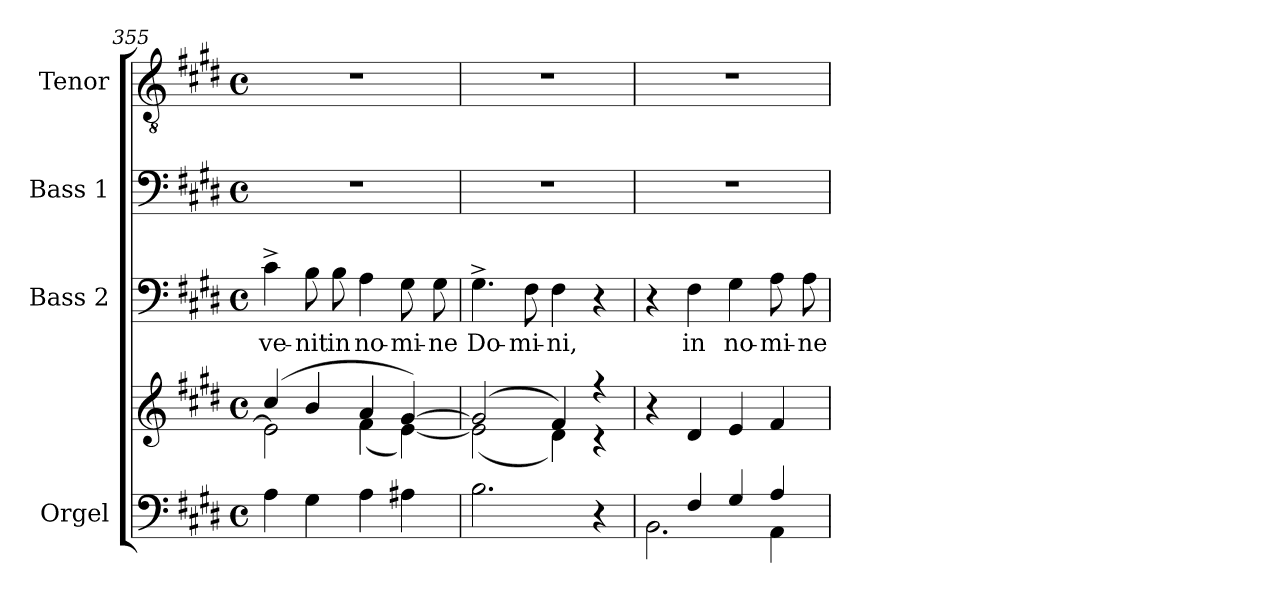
**kern	**kern	**kern	**text	**kern	**kern
*part4	*part4	*part3	*part3	*part2	*part1
*staff5	*staff4	*staff3	*staff3	*staff2	*staff1
*I"Orgel	*	*I"Bass 2	*	*I"Bass 1	*I"Tenor
*I'Org.	*	*I'B2.	*	*I'B1.	*I'T.
*clefF4	*clefG2	*clefF4	*	*clefF4	*clefGv2
*k[f#c#g#d#]	*k[f#c#g#d#]	*k[f#c#g#d#]	*	*k[f#c#g#d#]	*k[f#c#g#d#]
*E:	*E:	*E:	*	*E:	*E:
*M4/4	*M4/4	*M4/4	*	*M4/4	*M4/4
*met(c)	*met(c)	*met(c)	*	*met(c)	*met(c)
=355	=355	=355	=355	=355	=355
*	*^	*	*	*	*
!	!	!	!	!LO:LY:b	!	!
4A\	(4cc#/	2e\]	4c#^>\	ve-	1r	1r
!	!	!	!	!LO:LY:b	!	!
4G#\	4b/	.	8B\	-nit	.	.
!	!	!	!	!LO:LY:b	!	!
.	.	.	8B\	in	.	.
!	!	!	!	!LO:LY:b	!	!
4A\	4a/	(<4f#\	4A\	no-	.	.
!	!	!	!	!LO:LY:b	!	!
4A#X\	[>4g#/)	[<4e\)	8G#\	-mi-	.	.
!	!	!	!	!LO:LY:b	!	!
.	.	.	8G#\	-ne	.	.
=356	=356	=356	=356	=356	=356	=356
!	!	!	!	!LO:LY:b	!	!
2.B\	(2g#/]	(<2e\]	4.G#^>\	Do-	1r	1r
!	!	!	!	!LO:LY:b	!	!
.	.	.	8F#\	-mi-	.	.
!	!	!	!	!LO:LY:b	!	!
.	4f#/)	4d#\)	4F#\	-ni,	.	.
4r	4r	4r	4r	.	.	.
*	*v	*v	*	*	*	*
=357	=357	=357	=357	=357	=357
*^	*	*	*	*	*
4ryy	2.BB\	4r	4r	.	1r	1r
!	!	!	!	!LO:LY:b	!	!
4F#/	.	4d#/	4F#\	in	.	.
!	!	!	!	!LO:LY:b	!	!
4G#/	.	4e/	4G#\	no-	.	.
!	!	!	!	!LO:LY:b	!	!
4A/	4AA\	4f#/	8A\	-mi-	.	.
!	!	!	!	!LO:LY:b	!	!
.	.	.	8A\	-ne	.	.
*v	*v	*	*	*	*	*
=	=	=	=	=	=
*-	*-	*-	*-	*-	*-
